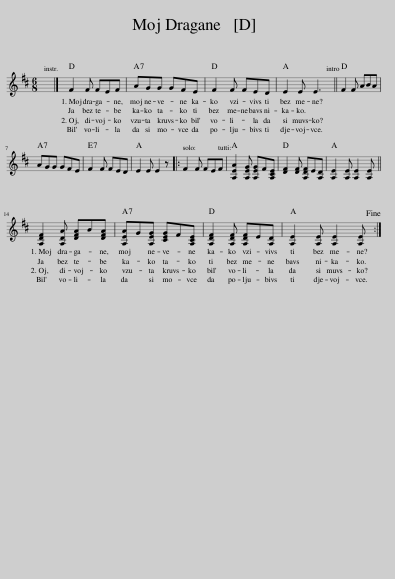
X:1
L:1/8
M:6/8
I:linebreak $
K:D
V:1 treble
V:1
 x6 |] F2 F FEF | AGG GFE | F2 F FED | E2 E E3 || %5
 F2 F ABA |$ AGG GFE | F2 F FED | E2 E E2 z |: F2 F FEF | %10
 [A,EA]2 [A,EG] [A,EG]F[A,CE] | [DF]2 [DF] [A,DF]E[A,D] | [A,E]2 [A,E] [A,E]2 [A,E] ||$ [A,DF]2 [A,DA] [DFA]B[DFA] | [A,EA]G[A,EG] [CEG]F[A,CE] | %15
 [A,DF]2 [A,DF] [A,DF]E[A,D] | [A,E]2 [A,E] [A,E]2 [A,E]!fine! :| %17
